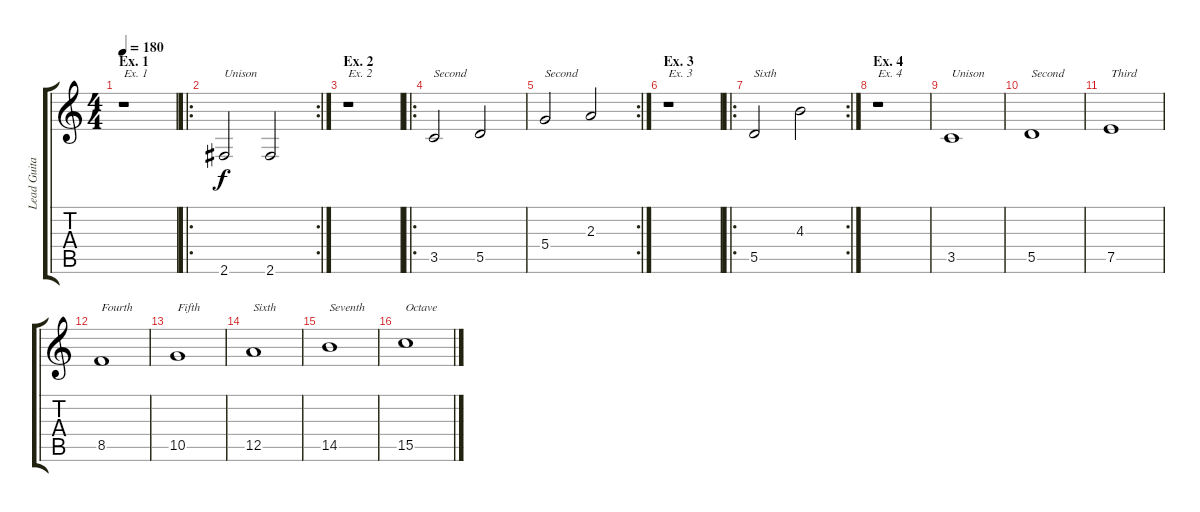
\track ("Lead Guitar" "Lead Guita") {instrument distortionguitar}
\staff {score tabs}
\tuning (E4 B3 G3 D3 A2 E2) {hide}
\ts (4 4)
\section ("" "Ex. 1")
\tempo 180
\clef g2
\ks c
r.1{txt "Ex. 1" dy f instrument distortionguitar} |
\ro
\rc 2
2.6.2{txt "Unison"} 2.6.2 |
\section ("" "Ex. 2")
r.1{txt "Ex. 2"} |
\ro
3.5.2{txt "Second"} 5.5.2 |
\rc 2
5.4.2{txt "Second"} 2.3.2 |
\section ("" "Ex. 3")
r.1{txt "Ex. 3"} |
\ro
\rc 2
5.5.2{txt "Sixth"} 4.3.2 |
\section ("" "Ex. 4")
r.1{txt "Ex. 4"} |
3.5.1{txt "Unison"} |
5.5.1{txt "Second"} |
7.5.1{txt "Third"} |
8.5.1{txt "Fourth"} |
10.5.1{txt "Fifth"} |
12.5.1{txt "Sixth"} |
14.5.1{txt "Seventh"} |
15.5.1{txt "Octave"}
